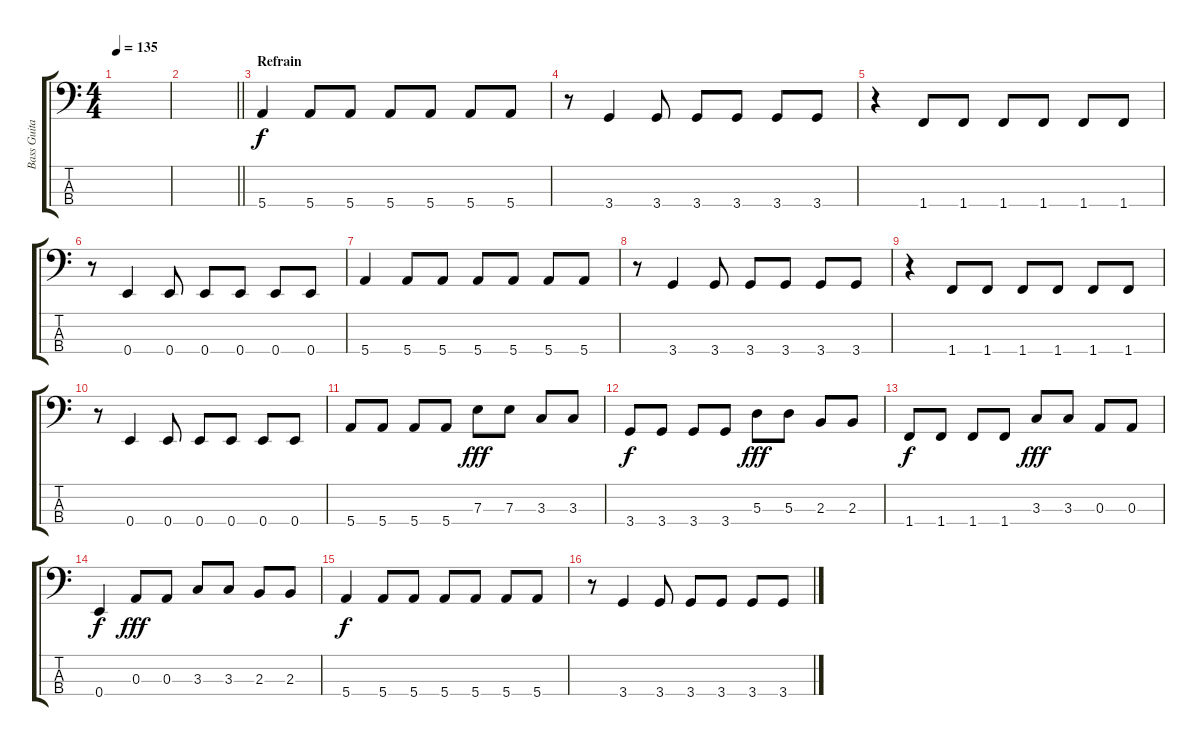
\track ("Bass Guitar" "Bass Guita") {instrument electricbassfinger}
\staff {score tabs}
\tuning (G2 D2 A1 E1) {hide}
\ts (4 4)
\tempo 135
\clef f4
\ks c
|
\barLineRight lightlight
|
\section ("" "Refrain")
5.4.4 5.4.8 5.4.8 5.4.8 5.4.8 5.4.8 5.4.8 |
r.8 3.4.4 3.4.8 3.4.8 3.4.8 3.4.8 3.4.8 |
r.4 1.4.8 1.4.8 1.4.8 1.4.8 1.4.8 1.4.8 |
r.8 0.4.4 0.4.8 0.4.8 0.4.8 0.4.8 0.4.8 |
5.4.4 5.4.8 5.4.8 5.4.8 5.4.8 5.4.8 5.4.8 |
r.8 3.4.4 3.4.8 3.4.8 3.4.8 3.4.8 3.4.8 |
r.4 1.4.8 1.4.8 1.4.8 1.4.8 1.4.8 1.4.8 |
r.8 0.4.4 0.4.8 0.4.8 0.4.8 0.4.8 0.4.8 |
5.4.8 5.4.8 5.4.8 5.4.8 7.3.8{dy fff} 7.3.8 3.3.8 3.3.8 |
3.4.8{dy f} 3.4.8 3.4.8 3.4.8 5.3.8{dy fff} 5.3.8 2.3.8 2.3.8 |
1.4.8{dy f} 1.4.8 1.4.8 1.4.8 3.3.8{dy fff} 3.3.8 0.3.8 0.3.8 |
0.4.4{dy f} 0.3.8{dy fff} 0.3.8 3.3.8 3.3.8 2.3.8 2.3.8 |
5.4.4{dy f} 5.4.8 5.4.8 5.4.8 5.4.8 5.4.8 5.4.8 |
r.8 3.4.4 3.4.8 3.4.8 3.4.8 3.4.8 3.4.8
